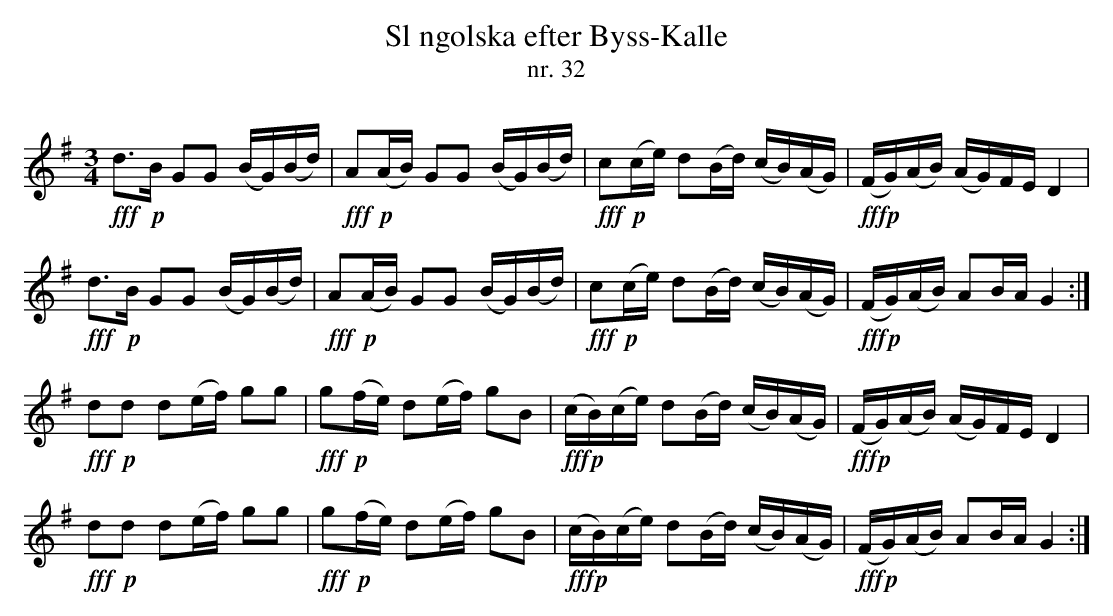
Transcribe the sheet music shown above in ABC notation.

X:1
Q: 60
T: Sl ngolska efter Byss-Kalle
T: nr. 32
M: 3/4
L: 1/16
K: G
!fff!d2>!p!B2 G2G2 (BG)(Bd) | !fff!A2!p!(AB) G2G2 (BG)(Bd) | !fff!c2!p!(ce) d2(Bd) (cB)(AG) | !fff!(F!p!G)(AB) (AG)FE D4 |
!fff!d2>!p!B2 G2G2 (BG)(Bd) | !fff!A2!p!(AB) G2G2 (BG)(Bd) | !fff!c2!p!(ce) d2(Bd) (cB)(AG) | !fff!(F!p!G)(AB) A2BA G4 :|
!fff!d2!p!d2 d2(ef) g2g2 | !fff!g2!p!(fe) d2(ef) g2B2 | !fff!(c!p!B)(ce) d2(Bd) (cB)(AG) | !fff!(F!p!G)(AB) (AG)FE D4 |
!fff!d2!p!d2 d2(ef) g2g2 | !fff!g2!p!(fe) d2(ef) g2B2 | !fff!(c!p!B)(ce) d2(Bd) (cB)(AG) | !fff!(F!p!G)(AB) A2BA G4 :|
